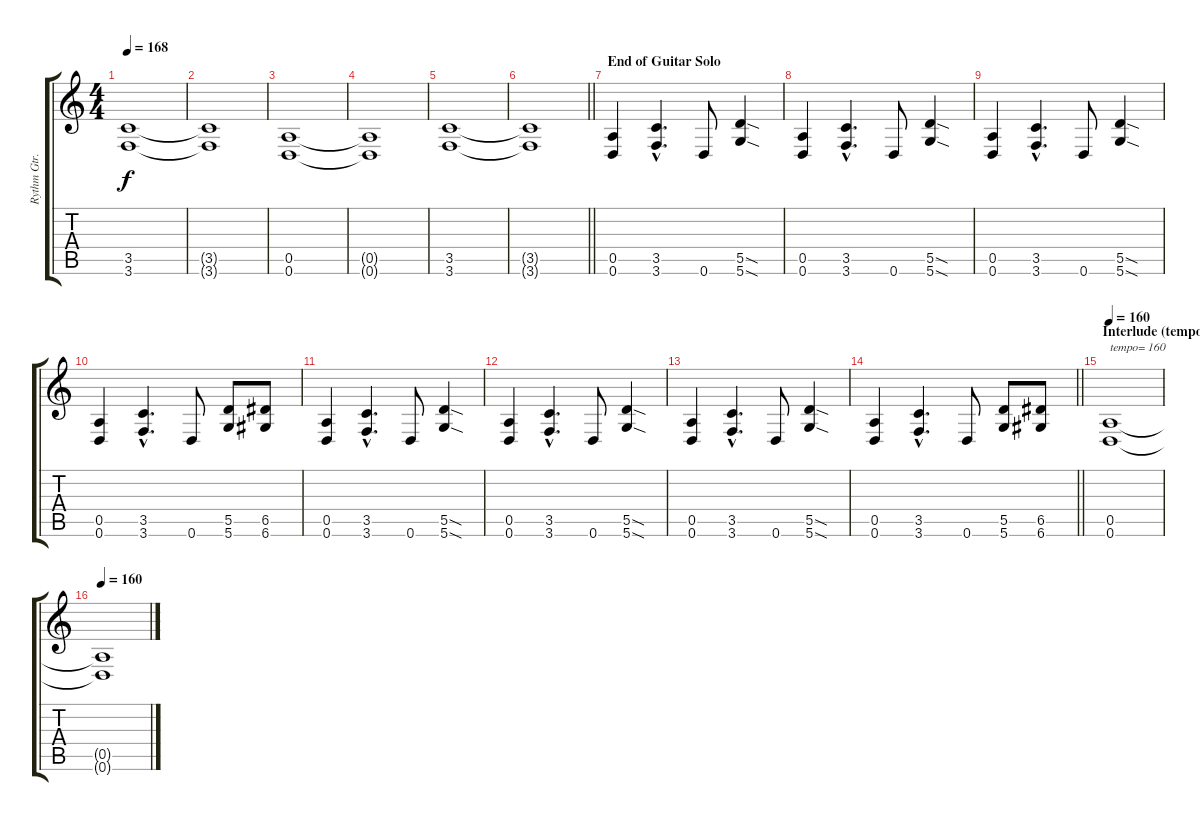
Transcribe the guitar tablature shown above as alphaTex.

\track ("Rythm Gtr. (J. Laukkonen)" "Rythm Gtr.") {instrument distortionguitar}
\staff {score tabs}
\tuning (E4 B3 G3 D3 A2 D2) {hide}
\ts (4 4)
\tempo 168
\clef g2
\ks c
(3.5 3.6).1{dy f} |
(3.5{t} 3.6{t}).1 |
(0.5 0.6).1 |
(0.5{t} 0.6{t}).1 |
(3.5 3.6).1 |
\barLineRight lightlight
(3.5{t} 3.6{t}).1 |
\section ("" "End of Guitar Solo")
(0.5 0.6).4 (3.5{hac} 3.6{hac}).4{d} 0.6.8 (5.5{sod} 5.6{sod}).4 |
(0.5 0.6).4 (3.5{hac} 3.6{hac}).4{d} 0.6.8 (5.5{sod} 5.6{sod}).4 |
(0.5 0.6).4 (3.5{hac} 3.6{hac}).4{d} 0.6.8 (5.5{sod} 5.6{sod}).4 |
(0.5 0.6).4 (3.5{hac} 3.6{hac}).4{d} 0.6.8 (5.5 5.6).8 (6.5 6.6).8 |
(0.5 0.6).4 (3.5{hac} 3.6{hac}).4{d} 0.6.8 (5.5{sod} 5.6{sod}).4 |
(0.5 0.6).4 (3.5{hac} 3.6{hac}).4{d} 0.6.8 (5.5{sod} 5.6{sod}).4 |
(0.5 0.6).4 (3.5{hac} 3.6{hac}).4{d} 0.6.8 (5.5{sod} 5.6{sod}).4 |
\barLineRight lightlight
(0.5 0.6).4 (3.5{hac} 3.6{hac}).4{d} 0.6.8 (5.5 5.6).8 (6.5 6.6).8 |
\section ("" "Interlude (tempo: 160)")
\tempo 160
(0.5 0.6).1{txt "tempo= 160"} |
\tempo 160
(0.5{t} 0.6{t}).1
